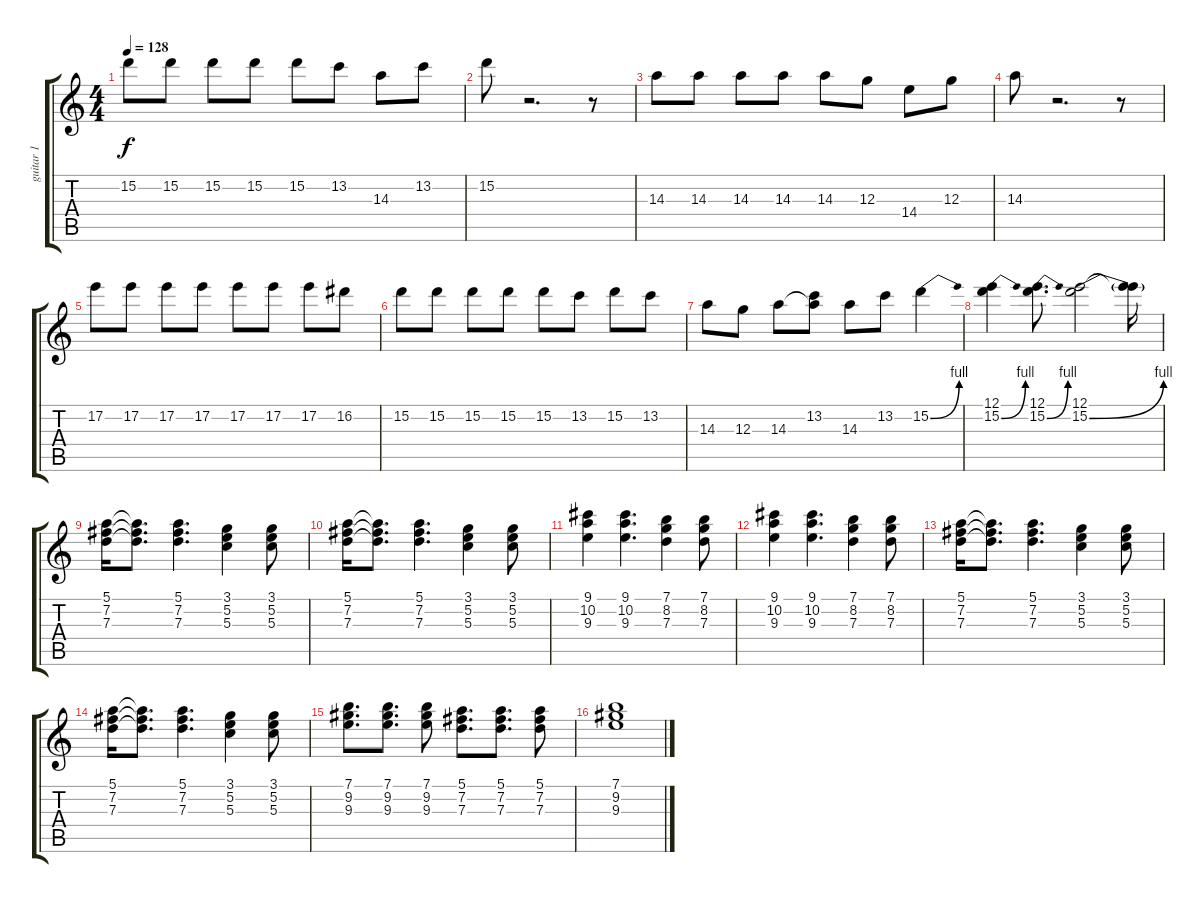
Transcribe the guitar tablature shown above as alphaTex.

\track ("guitar 1" "guitar 1") {instrument distortionguitar}
\staff {score tabs}
\tuning (E4 B3 G3 D3 A2 E2) {hide}
\ts (4 4)
\tempo 128
\clef g2
\ks c
15.2.8{dy f} 15.2.8 15.2.8 15.2.8 15.2.8 13.2.8 14.3.8 13.2.8 |
15.2.8 r.2{d} r.8 |
14.3.8 14.3.8 14.3.8 14.3.8 14.3.8 12.3.8 14.4.8 12.3.8 |
14.3.8 r.2{d} r.8 |
17.2.8 17.2.8 17.2.8 17.2.8 17.2.8 17.2.8 17.2.8 16.2.8 |
15.2.8 15.2.8 15.2.8 15.2.8 15.2.8 13.2.8 15.2.8 13.2.8 |
14.3.8 12.3.8 14.3.8 (13.2 14.3{t}).8 14.3.8 13.2.8 15.2{be (bend 0 0 60 4)}.4{volume 6} |
(12.1 15.2{be (bend 0 0 60 4)}).4 (12.1 15.2{be (bend 0 0 60 4)}).8{d} (12.1 15.2{be (bend 0 0 60 4)}).2 (12.1{t} 15.2{t}).16 |
(5.1 7.2 7.3).16{volume 12} (5.1{t} 7.2{t} 7.3{t}).8{d} (5.1 7.2 7.3).4{d} (3.1 5.2 5.3).4 (3.1 5.2 5.3).8 |
(5.1 7.2 7.3).16 (5.1{t} 7.2{t} 7.3{t}).8{d} (5.1 7.2 7.3).4{d} (3.1 5.2 5.3).4 (3.1 5.2 5.3).8 |
(9.1 10.2 9.3).4 (9.1 10.2 9.3).4{d} (7.1 8.2 7.3).4 (7.1 8.2 7.3).8 |
(9.1 10.2 9.3).4 (9.1 10.2 9.3).4{d} (7.1 8.2 7.3).4 (7.1 8.2 7.3).8 |
(5.1 7.2 7.3).16 (5.1{t} 7.2{t} 7.3{t}).8{d} (5.1 7.2 7.3).4{d} (3.1 5.2 5.3).4 (3.1 5.2 5.3).8 |
(5.1 7.2 7.3).16 (5.1{t} 7.2{t} 7.3{t}).8{d} (5.1 7.2 7.3).4{d} (3.1 5.2 5.3).4 (3.1 5.2 5.3).8 |
(7.1 9.2 9.3).8{d} (7.1 9.2 9.3).8{d} (7.1 9.2 9.3).8 (5.1 7.2 7.3).8{d} (5.1 7.2 7.3).8{d} (5.1 7.2 7.3).8 |
(7.1 9.2 9.3).1
